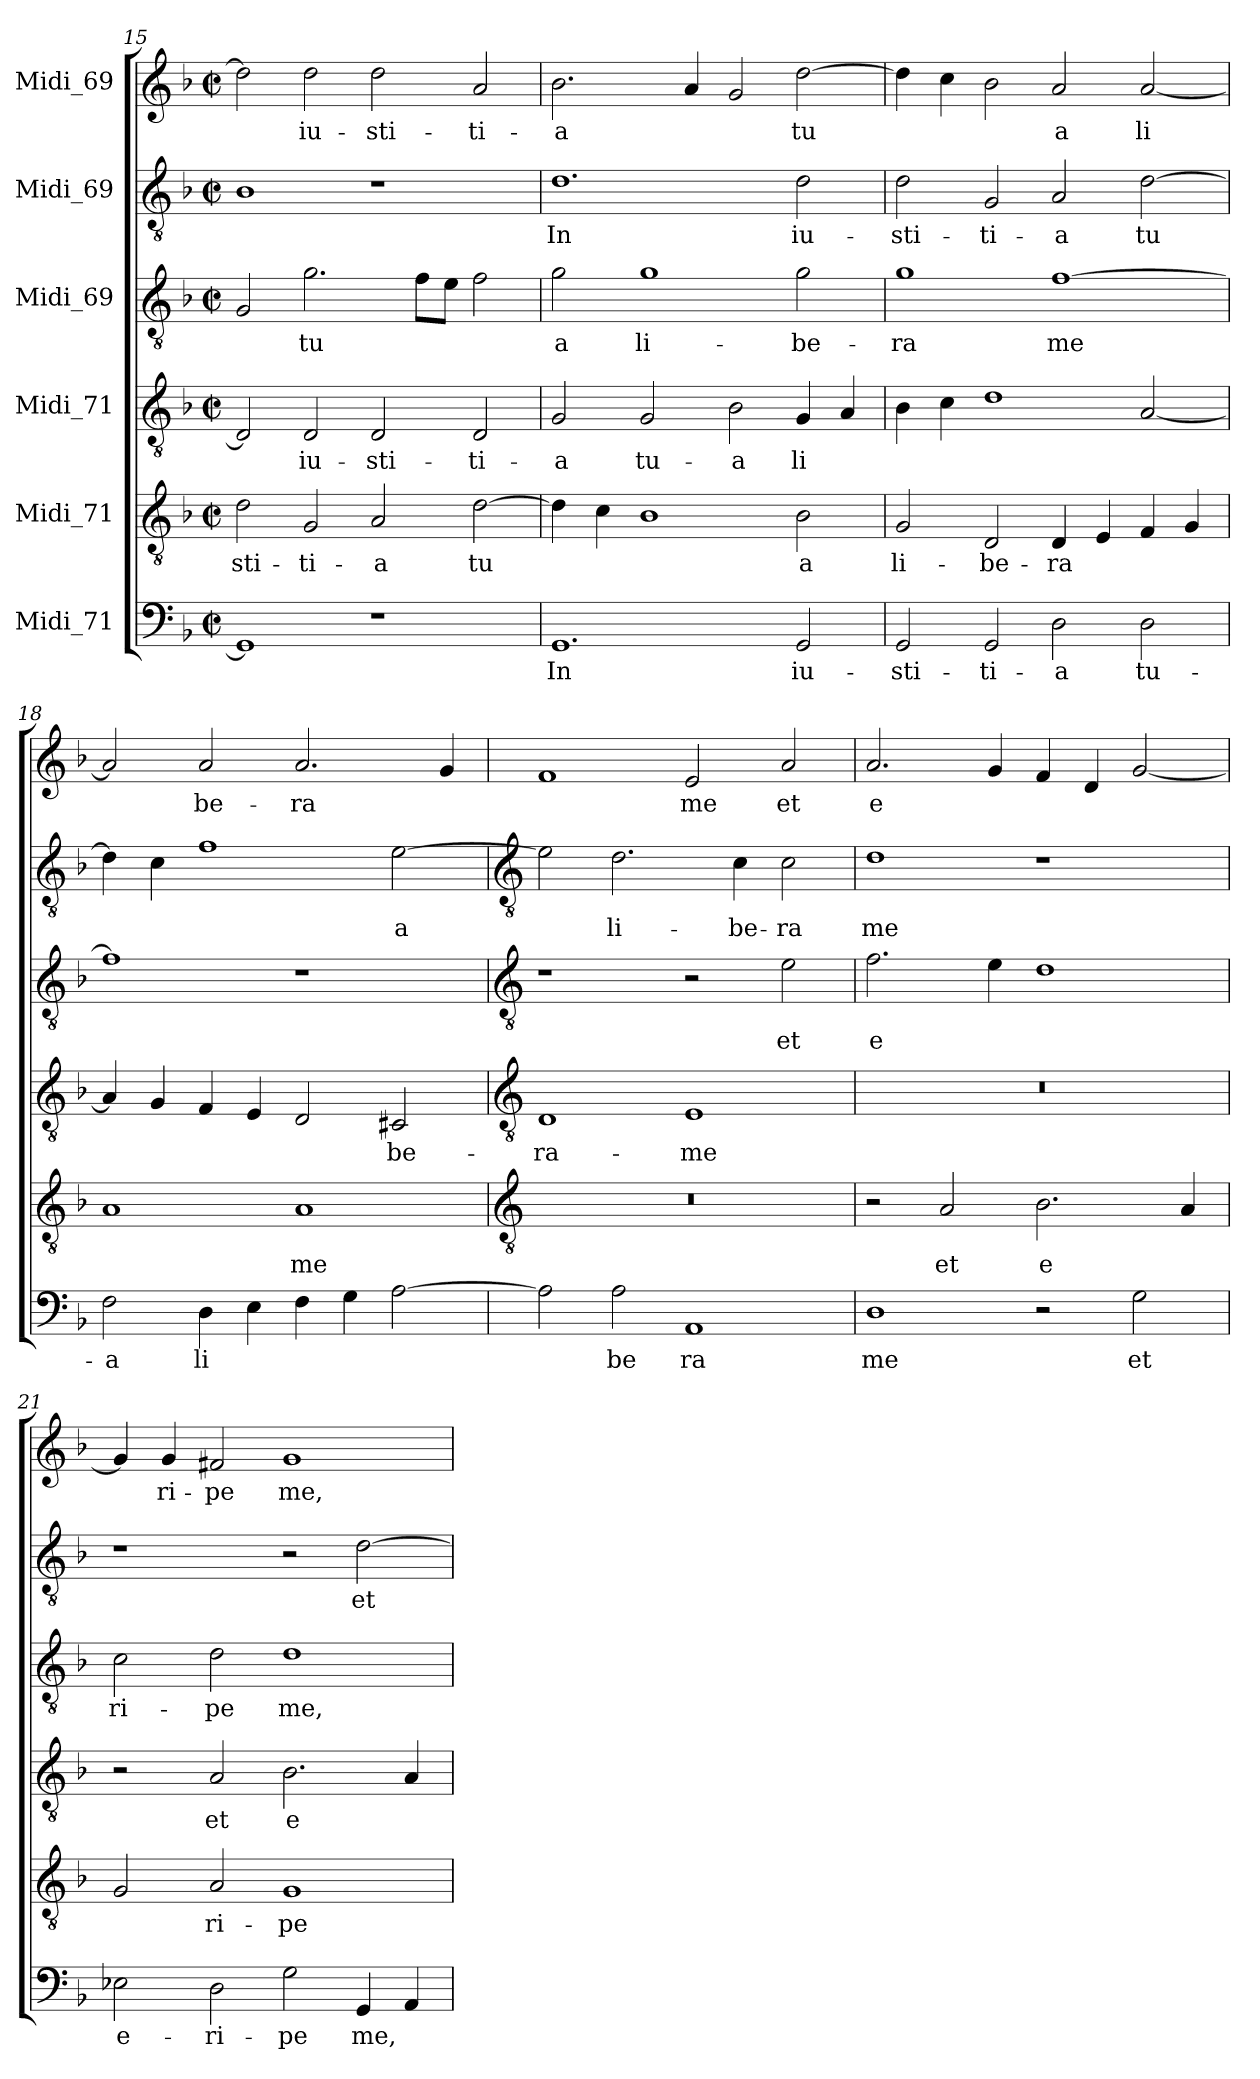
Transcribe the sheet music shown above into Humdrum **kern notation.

**kern	**text	**kern	**text	**kern	**text	**kern	**text	**kern	**text	**kern	**text
*part6	*part6	*part5	*part5	*part4	*part4	*part3	*part3	*part2	*part2	*part1	*part1
*staff6	*staff6	*staff5	*staff5	*staff4	*staff4	*staff3	*staff3	*staff2	*staff2	*staff1	*staff1
*I"Midi_71	*	*I"Midi_71	*	*I"Midi_71	*	*I"Midi_69	*	*I"Midi_69	*	*I"Midi_69	*
!!LO:LB:g=z
*clefF4	*	*clefGv2	*	*clefGv2	*	*clefGv2	*	*clefGv2	*	*clefG2	*
*k[b-]	*	*k[b-]	*	*k[b-]	*	*k[b-]	*	*k[b-]	*	*k[b-]	*
*F:	*	*F:	*	*F:	*	*F:	*	*F:	*	*F:	*
*M4/2	*	*M4/2	*	*M4/2	*	*M4/2	*	*M4/2	*	*M4/2	*
*met(c|)	*	*met(c|)	*	*met(c|)	*	*met(c|)	*	*met(c|)	*	*met(c|)	*
=15	=15	=15	=15	=15	=15	=15	=15	=15	=15	=15	=15
!	!	!	!LO:LY:b	!	!	!	!	!	!	!	!
1GG]	.	2d	-sti-	2D]	.	2G	.	1B-	.	2dd]	.
!	!	!	!LO:LY:b	!	!LO:LY:b	!	!LO:LY:b	!	!	!	!LO:LY:b
.	.	2G	-ti-	2D	iu-	2.g	tu	.	.	2dd	iu-
!	!	!	!LO:LY:b	!	!LO:LY:b	!	!	!	!	!	!LO:LY:b
1r	.	2A	-a	2D	-sti-	.	.	1r	.	2dd	-sti-
.	.	.	.	.	.	8fL	.	.	.	.	.
.	.	.	.	.	.	8eJ	.	.	.	.	.
!	!	!	!LO:LY:b	!	!LO:LY:b	!	!	!	!	!	!LO:LY:b
.	.	[2d	tu	2D	-ti-	2f	.	.	.	2a	-ti-
=16	=16	=16	=16	=16	=16	=16	=16	=16	=16	=16	=16
!	!LO:LY:b	!	!	!	!LO:LY:b	!	!LO:LY:b	!	!LO:LY:b	!	!LO:LY:b
1.GG	In	4d]	.	2G	-a	2g	a	1.d	In	2.b-	-a
.	.	4c	.	.	.	.	.	.	.	.	.
!	!	!	!	!	!LO:LY:b	!	!LO:LY:b	!	!	!	!
.	.	1B-	.	2G	tu-	1g	li-	.	.	.	.
.	.	.	.	.	.	.	.	.	.	4a	.
!	!	!	!	!	!LO:LY:b	!	!	!	!	!	!
.	.	.	.	2B-	-a	.	.	.	.	2g	.
!	!LO:LY:b	!	!LO:LY:b	!	!LO:LY:b	!	!LO:LY:b	!	!LO:LY:b	!	!LO:LY:b
2GG	iu-	2B-	a	4G	li	2g	-be-	2d	iu-	[2dd	tu
.	.	.	.	4A	.	.	.	.	.	.	.
=17	=17	=17	=17	=17	=17	=17	=17	=17	=17	=17	=17
!	!LO:LY:b	!	!LO:LY:b	!	!	!	!LO:LY:b	!	!LO:LY:b	!	!
2GG	-sti-	2G	li-	4B-	.	1g	-ra	2d	-sti-	4dd]	.
.	.	.	.	4c	.	.	.	.	.	4cc	.
!	!LO:LY:b	!	!LO:LY:b	!	!	!	!	!	!LO:LY:b	!	!
2GG	-ti-	2D	-be-	1d	.	.	.	2G	-ti-	2b-	.
!	!LO:LY:b	!	!LO:LY:b	!	!	!	!LO:LY:b	!	!LO:LY:b	!	!LO:LY:b
2D	-a	4D	-ra	.	.	[1f	me	2A	-a	2a	a
.	.	4E	.	.	.	.	.	.	.	.	.
!	!LO:LY:b	!	!	!	!	!	!	!	!LO:LY:b	!	!LO:LY:b
2D	tu-	4F	.	[2A	.	.	.	[2d	tu	[2a	li
.	.	4G	.	.	.	.	.	.	.	.	.
=18	=18	=18	=18	=18	=18	=18	=18	=18	=18	=18	=18
!	!LO:LY:b	!	!	!	!	!	!	!	!	!	!
2F	-a	1A	.	4A]	.	1f]	.	4d]	.	2a]	.
.	.	.	.	4G	.	.	.	4c	.	.	.
!	!LO:LY:b	!	!	!	!	!	!	!	!	!	!LO:LY:b
4D	li	.	.	4F	.	.	.	1f	.	2a	be-
4E	.	.	.	4E	.	.	.	.	.	.	.
!	!	!	!LO:LY:b	!	!	!	!	!	!	!	!LO:LY:b
4F	.	1A	me	2D	.	1r	.	.	.	2.a	-ra
4G	.	.	.	.	.	.	.	.	.	.	.
!	!	!	!	!	!LO:LY:b	!	!	!	!LO:LY:b	!	!
[2A	.	.	.	2C#X	be-	.	.	[2e	a	.	.
.	.	.	.	.	.	.	.	.	.	4g	.
!!LO:LB:g=z
=19	=19	=19	=19	=19	=19	=19	=19	=19	=19	=19	=19
*	*	*clefGv2	*	*clefGv2	*	*clefGv2	*	*clefGv2	*	*	*
!	!	!	!	!	!LO:LY:b	!	!	!	!	!	!
2A]	.	0r	.	1D	-ra-	1r	.	2e]	.	1f	.
!	!LO:LY:b	!	!	!	!	!	!	!	!LO:LY:b	!	!
2A	be	.	.	.	.	.	.	2.d	li-	.	.
!	!LO:LY:b	!	!	!	!LO:LY:b	!	!	!	!	!	!LO:LY:b
1AA	ra	.	.	1E	-me	2r	.	.	.	2e	me
!	!	!	!	!	!	!	!	!	!LO:LY:b	!	!
.	.	.	.	.	.	.	.	4c	-be-	.	.
!	!	!	!	!	!	!	!LO:LY:b	!	!LO:LY:b	!	!LO:LY:b
.	.	.	.	.	.	2e	et	2c	-ra	2a	et
=20	=20	=20	=20	=20	=20	=20	=20	=20	=20	=20	=20
!	!LO:LY:b	!	!	!	!	!	!LO:LY:b	!	!LO:LY:b	!	!LO:LY:b
1D	me	2r	.	0r	.	2.f	e	1d	me	2.a	e
!	!	!	!LO:LY:b	!	!	!	!	!	!	!	!
.	.	2A	et	.	.	.	.	.	.	.	.
.	.	.	.	.	.	4e	.	.	.	4g	.
!	!	!	!LO:LY:b	!	!	!	!	!	!	!	!
2r	.	2.B-	e	.	.	1d	.	1r	.	4f	.
.	.	.	.	.	.	.	.	.	.	4d	.
!	!LO:LY:b	!	!	!	!	!	!	!	!	!	!
2G	et	.	.	.	.	.	.	.	.	[2g	.
.	.	4A	.	.	.	.	.	.	.	.	.
=21	=21	=21	=21	=21	=21	=21	=21	=21	=21	=21	=21
!	!LO:LY:b	!	!	!	!	!	!LO:LY:b	!	!	!	!
2E-X	e-	2G	.	2r	.	2c	ri-	1r	.	4g]	.
!	!	!	!	!	!	!	!	!	!	!	!LO:LY:b
.	.	.	.	.	.	.	.	.	.	4g	ri-
!	!LO:LY:b	!	!LO:LY:b	!	!LO:LY:b	!	!LO:LY:b	!	!	!	!LO:LY:b
2D	-ri-	2A	ri-	2A	et	2d	-pe	.	.	2f#X	-pe
!	!LO:LY:b	!	!LO:LY:b	!	!LO:LY:b	!	!LO:LY:b	!	!	!	!LO:LY:b
2G	-pe	1G	-pe	2.B-	e	1d	me,	2r	.	1g	me,
!	!LO:LY:b	!	!	!	!	!	!	!	!LO:LY:b	!	!
4GG	me,	.	.	.	.	.	.	[2d	et	.	.
4AA	.	.	.	4A	.	.	.	.	.	.	.
=	=	=	=	=	=	=	=	=	=	=	=
*-	*-	*-	*-	*-	*-	*-	*-	*-	*-	*-	*-
